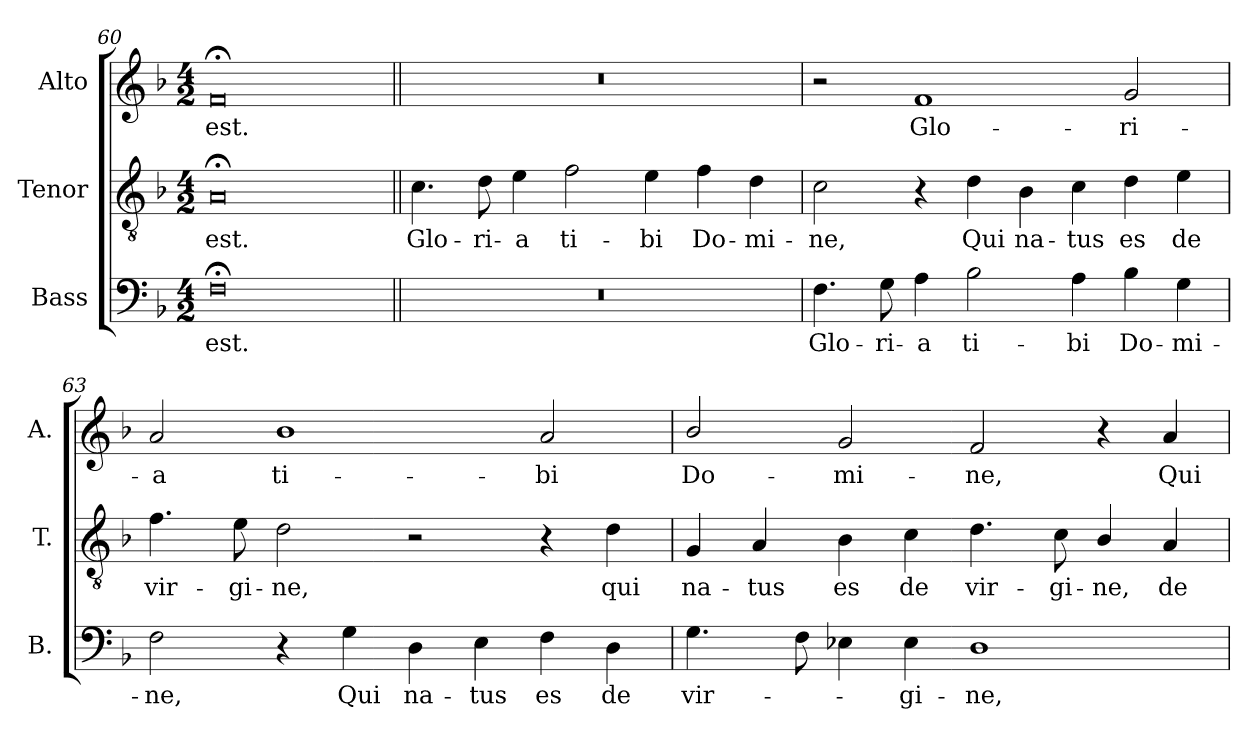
**kern	**text	**kern	**text	**kern	**text
*part3	*part3	*part2	*part2	*part1	*part1
*staff3	*staff3	*staff2	*staff2	*staff1	*staff1
*I"Bass	*	*I"Tenor	*	*I"Alto	*
*I'B.	*	*I'T.	*	*I'A.	*
*clefF4	*	*clefGv2	*	*clefG2	*
*	*	*ITrd7c12	*	*	*
*k[b-]	*	*k[b-]	*	*k[b-]	*
*F:	*	*F:	*	*F:	*
*M4/2	*	*M4/2	*	*M4/2	*
=60	=60	=60	=60	=60	=60
!	!LO:LY:b:color=#000000	!	!	!	!
!	!	!	!LO:LY:b:color=#000000	!	!
!	!	!	!	!	!LO:LY:b:color=#000000
0F;i	est.	0AA;i	est.	0f;i	est.
!!LO:PB:g=z
=61||	=61||	=61||	=61||	=61||	=61||
!LO:N:vis=1	!	!	!	!	!
!	!	!	!LO:LY:b:color=#000000	!LO:N:vis=1	!
0r	.	4.Ci\	Glo-	0r	.
!	!	!	!LO:LY:b:color=#000000	!	!
.	.	8Di\	-ri-	.	.
!	!	!	!LO:LY:b:color=#000000	!	!
.	.	4Ei\	-a	.	.
!	!	!	!LO:LY:b:color=#000000	!	!
.	.	2Fi\	ti-	.	.
!	!	!	!LO:LY:b:color=#000000	!	!
.	.	4Ei\	-bi	.	.
!	!	!	!LO:LY:b:color=#000000	!	!
.	.	4Fi\	Do-	.	.
!	!	!	!LO:LY:b:color=#000000	!	!
.	.	4Di\	-mi-	.	.
=62	=62	=62	=62	=62	=62
!	!LO:LY:b:color=#000000	!	!	!	!
!	!	!	!LO:LY:b:color=#000000	!	!
4.Fi\	Glo-	2Ci\	-ne,	2r	.
!	!LO:LY:b:color=#000000	!	!	!	!
8Gi\	-ri-	.	.	.	.
!	!LO:LY:b:color=#000000	!	!	!	!
!	!	!	!	!	!LO:LY:b:color=#000000
4Ai\	-a	4r	.	1fi	Glo-
!	!LO:LY:b:color=#000000	!	!	!	!
!	!	!	!LO:LY:b:color=#000000	!	!
2B-i\	ti-	4Di\	Qui	.	.
!	!	!	!LO:LY:b:color=#000000	!	!
.	.	4BB-i\	na-	.	.
!	!LO:LY:b:color=#000000	!	!	!	!
!	!	!	!LO:LY:b:color=#000000	!	!
4Ai\	-bi	4Ci\	-tus	.	.
!	!LO:LY:b:color=#000000	!	!	!	!
!	!	!	!LO:LY:b:color=#000000	!	!
!	!	!	!	!	!LO:LY:b:color=#000000
4B-i\	Do-	4Di\	es	2gi/	-ri-
!	!LO:LY:b:color=#000000	!	!	!	!
!	!	!	!LO:LY:b:color=#000000	!	!
4Gi\	-mi-	4Ei\	de	.	.
=63	=63	=63	=63	=63	=63
!	!LO:LY:b:color=#000000	!	!	!	!
!	!	!	!LO:LY:b:color=#000000	!	!
!	!	!	!	!	!LO:LY:b:color=#000000
2Fi\	-ne,	4.Fi\	vir-	2ai/	-a
!	!	!	!LO:LY:b:color=#000000	!	!
.	.	8Ei\	-gi-	.	.
!	!	!	!LO:LY:b:color=#000000	!	!
!	!	!	!	!	!LO:LY:b:color=#000000
4r	.	2Di\	-ne,	1b-i	ti-
!	!LO:LY:b:color=#000000	!	!	!	!
4Gi\	Qui	.	.	.	.
!	!LO:LY:b:color=#000000	!	!	!	!
4Di\	na-	2r	.	.	.
!	!LO:LY:b:color=#000000	!	!	!	!
4Ei\	-tus	.	.	.	.
!	!LO:LY:b:color=#000000	!	!	!	!
!	!	!	!	!	!LO:LY:b:color=#000000
4Fi\	es	4r	.	2ai/	-bi
!	!LO:LY:b:color=#000000	!	!	!	!
!	!	!	!LO:LY:b:color=#000000	!	!
4Di\	de	4Di\	qui	.	.
!!LO:LB:g=z
=64	=64	=64	=64	=64	=64
!	!LO:LY:b:color=#000000	!	!	!	!
!	!	!	!LO:LY:b:color=#000000	!	!
!	!	!	!	!	!LO:LY:b:color=#000000
4.Gi\	vir-	4GGi/	na-	2b-i/	Do-
!	!	!	!LO:LY:b:color=#000000	!	!
.	.	4AAi/	-tus	.	.
8Fi\	.	.	.	.	.
!	!	!	!LO:LY:b:color=#000000	!	!
!	!	!	!	!	!LO:LY:b:color=#000000
4E-Xi\	.	4BB-i\	es	2gi/	-mi-
!	!LO:LY:b:color=#000000	!	!	!	!
!	!	!	!LO:LY:b:color=#000000	!	!
4E-i\	-gi-	4Ci\	de	.	.
!	!LO:LY:b:color=#000000	!	!	!	!
!	!	!	!LO:LY:b:color=#000000	!	!
!	!	!	!	!	!LO:LY:b:color=#000000
1Di	-ne,	4.Di\	vir-	2fi/	-ne,
!	!	!	!LO:LY:b:color=#000000	!	!
.	.	8Ci\	-gi-	.	.
!	!	!	!LO:LY:b:color=#000000	!	!
.	.	4BB-i/	-ne,	4r	.
!	!	!	!LO:LY:b:color=#000000	!	!
!	!	!	!	!	!LO:LY:b:color=#000000
.	.	4AAi/	de	4ai/	Qui
=	=	=	=	=	=
*-	*-	*-	*-	*-	*-
